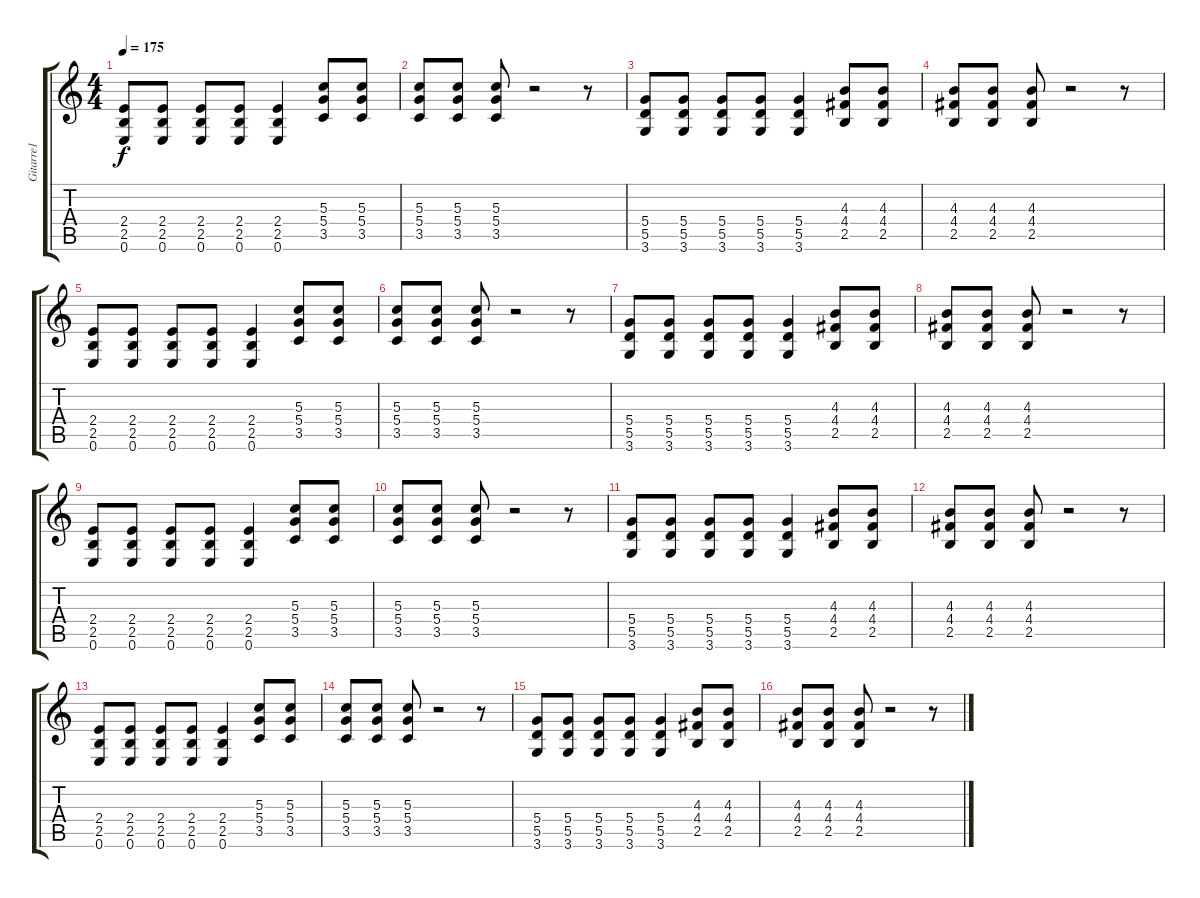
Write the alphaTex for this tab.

\track ("Gitarre1" "Gitarre1") {instrument distortionguitar}
\staff {score tabs}
\tuning (E4 B3 G3 D3 A2 E2) {hide}
\ts (4 4)
\tempo 175
\clef g2
\ks c
(2.4 2.5 0.6).8{dy f} (2.4 2.5 0.6).8 (2.4 2.5 0.6).8 (2.4 2.5 0.6).8 (2.4 2.5 0.6).4 (5.3 5.4 3.5).8 (5.3 5.4 3.5).8 |
(5.3 5.4 3.5).8 (5.3 5.4 3.5).8 (5.3 5.4 3.5).8 r.2 r.8 |
(5.4 5.5 3.6).8 (5.4 5.5 3.6).8 (5.4 5.5 3.6).8 (5.4 5.5 3.6).8 (5.4 5.5 3.6).4 (4.3 4.4 2.5).8 (4.3 4.4 2.5).8 |
(4.3 4.4 2.5).8 (4.3 4.4 2.5).8 (4.3 4.4 2.5).8 r.2 r.8 |
(2.4 2.5 0.6).8 (2.4 2.5 0.6).8 (2.4 2.5 0.6).8 (2.4 2.5 0.6).8 (2.4 2.5 0.6).4 (5.3 5.4 3.5).8 (5.3 5.4 3.5).8 |
(5.3 5.4 3.5).8 (5.3 5.4 3.5).8 (5.3 5.4 3.5).8 r.2 r.8 |
(5.4 5.5 3.6).8 (5.4 5.5 3.6).8 (5.4 5.5 3.6).8 (5.4 5.5 3.6).8 (5.4 5.5 3.6).4 (4.3 4.4 2.5).8 (4.3 4.4 2.5).8 |
(4.3 4.4 2.5).8 (4.3 4.4 2.5).8 (4.3 4.4 2.5).8 r.2 r.8 |
(2.4 2.5 0.6).8 (2.4 2.5 0.6).8 (2.4 2.5 0.6).8 (2.4 2.5 0.6).8 (2.4 2.5 0.6).4 (5.3 5.4 3.5).8 (5.3 5.4 3.5).8 |
(5.3 5.4 3.5).8 (5.3 5.4 3.5).8 (5.3 5.4 3.5).8 r.2 r.8 |
(5.4 5.5 3.6).8 (5.4 5.5 3.6).8 (5.4 5.5 3.6).8 (5.4 5.5 3.6).8 (5.4 5.5 3.6).4 (4.3 4.4 2.5).8 (4.3 4.4 2.5).8 |
(4.3 4.4 2.5).8 (4.3 4.4 2.5).8 (4.3 4.4 2.5).8 r.2 r.8 |
(2.4 2.5 0.6).8 (2.4 2.5 0.6).8 (2.4 2.5 0.6).8 (2.4 2.5 0.6).8 (2.4 2.5 0.6).4 (5.3 5.4 3.5).8 (5.3 5.4 3.5).8 |
(5.3 5.4 3.5).8 (5.3 5.4 3.5).8 (5.3 5.4 3.5).8 r.2 r.8 |
(5.4 5.5 3.6).8 (5.4 5.5 3.6).8 (5.4 5.5 3.6).8 (5.4 5.5 3.6).8 (5.4 5.5 3.6).4 (4.3 4.4 2.5).8 (4.3 4.4 2.5).8 |
(4.3 4.4 2.5).8 (4.3 4.4 2.5).8 (4.3 4.4 2.5).8 r.2 r.8
